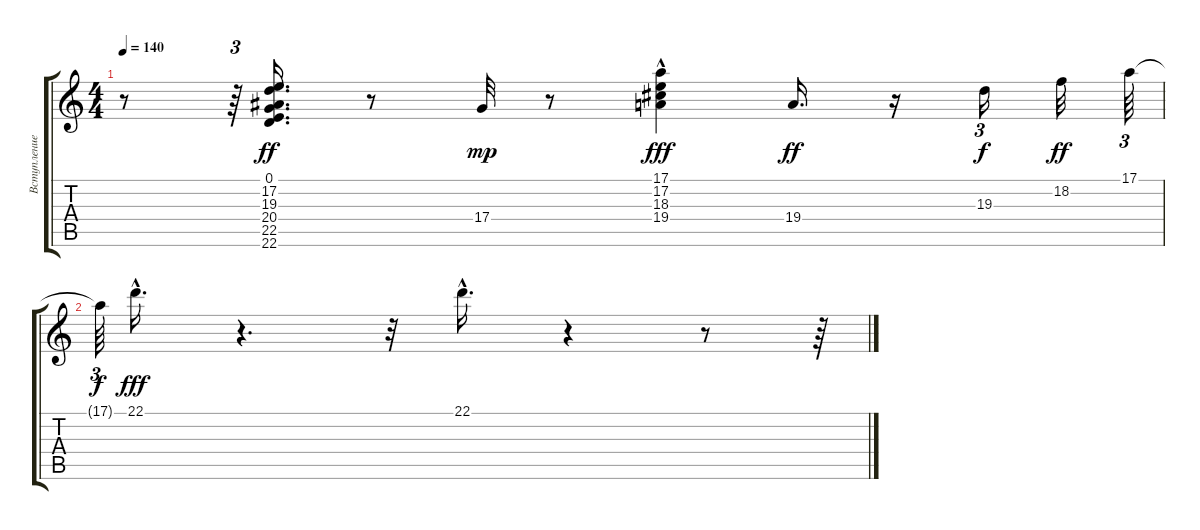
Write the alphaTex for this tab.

\track ("Вступление" "Вступление") {instrument acousticgrandpiano}
\staff {score tabs}
\tuning (E4 B3 G3 D3 A2 E2) {hide}
\ts (4 4)
\tempo 140
\clef g2
\ks c
r.8{dy ff} r.64{tu (3 2)} (0.1 17.2 19.3 20.4 22.5 22.6).16{d} r.8 17.4.32{dy mp} r.8 (17.1{hac} 17.2 18.3 19.4).4{dy fff} 19.4.16{d dy ff} r.16 19.3.16{tu (3 2) dy f} 18.2.32{dy ff} 17.1.64{tu (3 2)} |
17.1{t}.64{tu (3 2) dy f} 22.1{hac}.16{d dy fff} r.4{d} r.32 22.1{hac}.16{d} r.4 r.8 r.64
